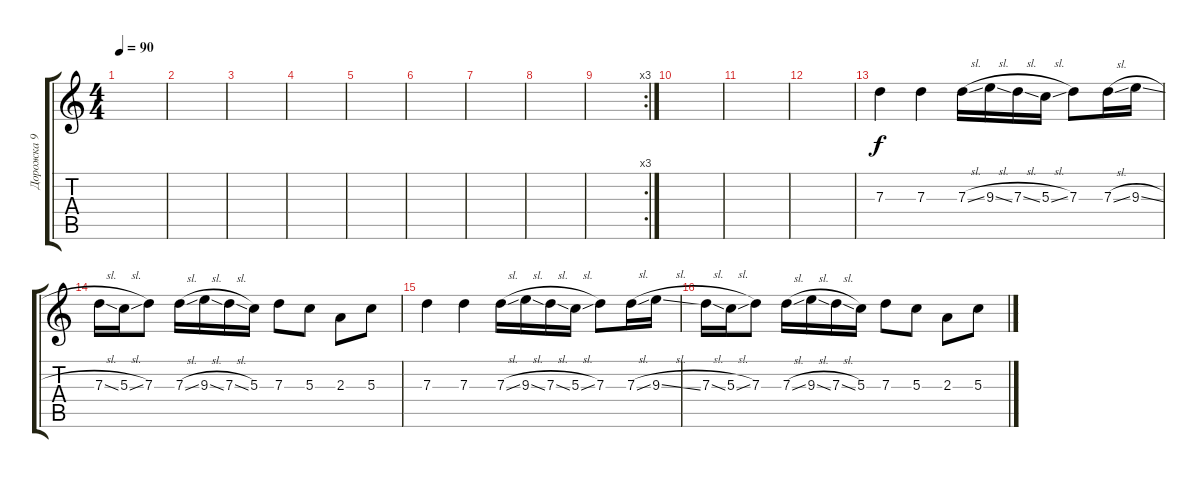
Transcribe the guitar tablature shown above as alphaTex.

\track ("Дорожка 9" "Дорожка 9") {instrument distortionguitar}
\staff {score tabs}
\tuning (E4 B3 G3 D3 A2 E2) {hide}
\ts (4 4)
\tempo 90
\clef g2
\ks c
|
|
|
|
|
|
|
|
\rc 3
|
|
|
|
7.3.4 7.3.4 7.3{sl}.16 9.3{sl}.16 7.3{sl}.16 5.3{sl}.16 7.3.8 7.3{sl}.16 9.3{sl}.16 |
7.3{sl}.16 5.3{sl}.16 7.3.8 7.3{sl}.16 9.3{sl}.16 7.3{sl}.16 5.3.16 7.3.8 5.3.8 2.3.8 5.3.8 |
7.3.4 7.3.4 7.3{sl}.16 9.3{sl}.16 7.3{sl}.16 5.3{sl}.16 7.3.8 7.3{sl}.16 9.3{sl}.16 |
7.3{sl}.16 5.3{sl}.16 7.3.8 7.3{sl}.16 9.3{sl}.16 7.3{sl}.16 5.3.16 7.3.8 5.3.8 2.3.8 5.3.8
